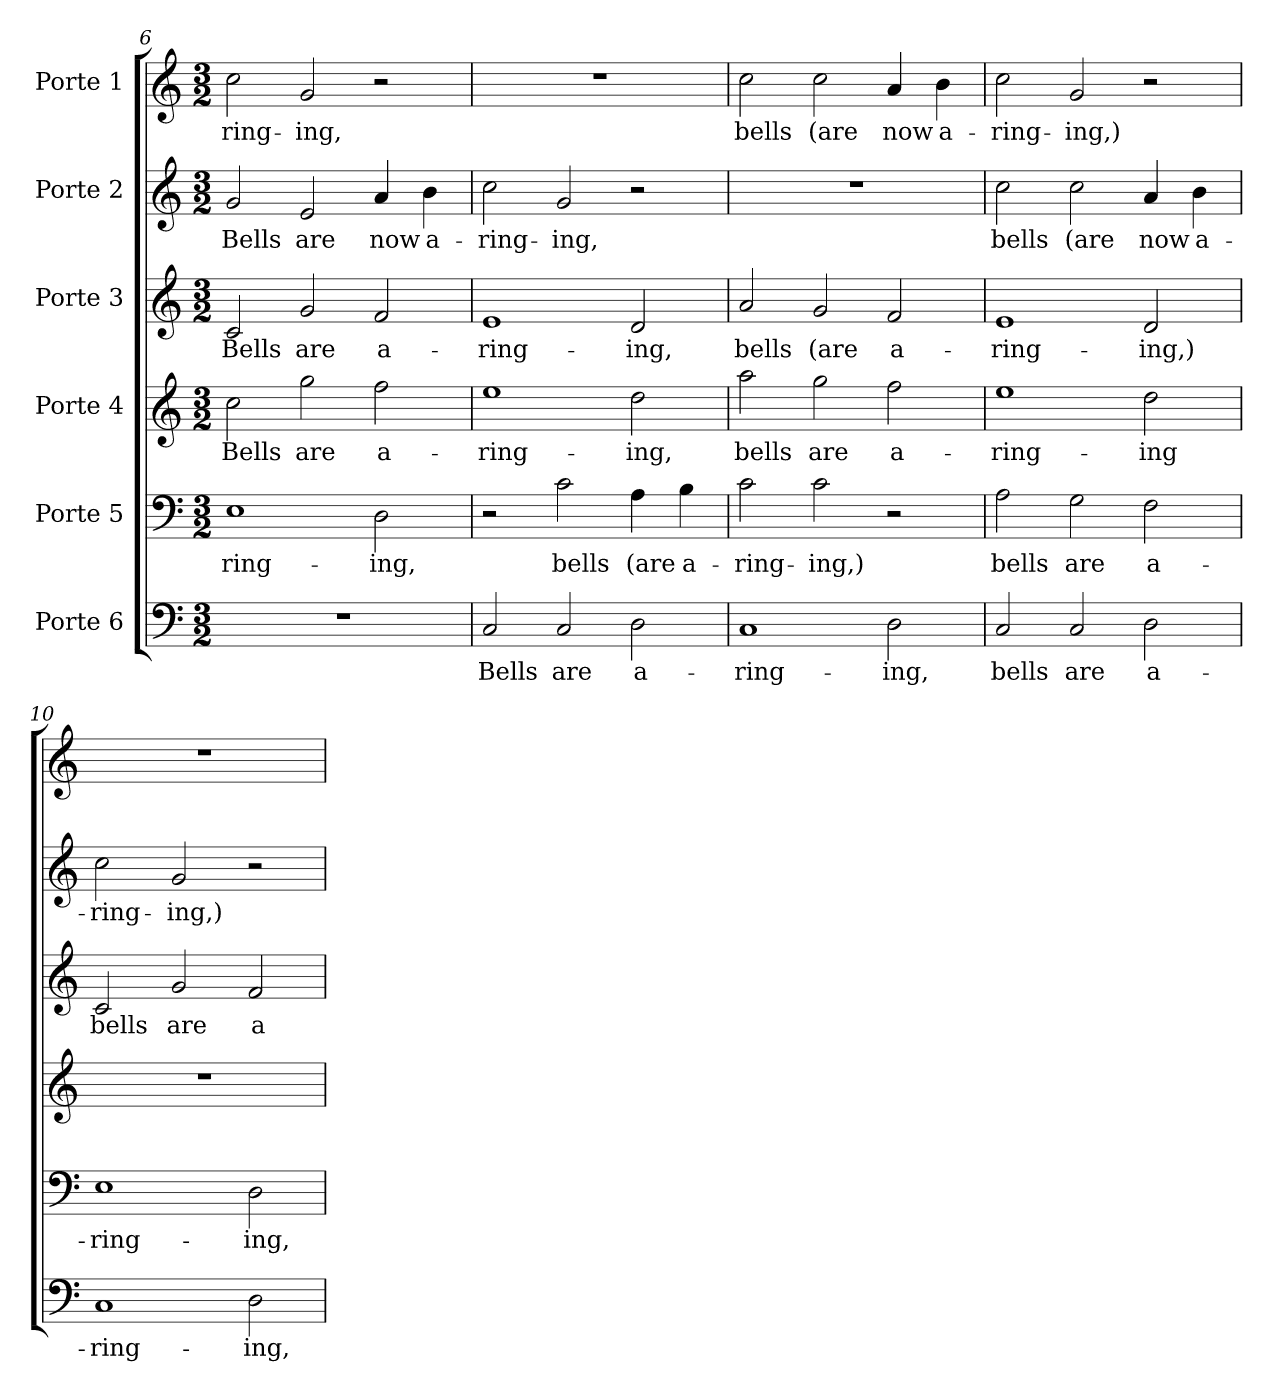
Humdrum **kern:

**kern	**text	**kern	**text	**kern	**text	**kern	**text	**kern	**text	**kern	**text
*part6	*part6	*part5	*part5	*part4	*part4	*part3	*part3	*part2	*part2	*part1	*part1
*staff6	*staff6	*staff5	*staff5	*staff4	*staff4	*staff3	*staff3	*staff2	*staff2	*staff1	*staff1
*I"Porte 6	*	*I"Porte 5	*	*I"Porte 4	*	*I"Porte 3	*	*I"Porte 2	*	*I"Porte 1	*
!!LO:LB:g=z
*clefF4	*	*clefF4	*	*clefG2	*	*clefG2	*	*clefG2	*	*clefG2	*
*M3/2	*	*M3/2	*	*M3/2	*	*M3/2	*	*M3/2	*	*M3/2	*
=6	=6	=6	=6	=6	=6	=6	=6	=6	=6	=6	=6
!	!	!	!LO:LY:b:cj	!	!LO:LY:b:cj	!	!LO:LY:b:cj	!	!LO:LY:b:cj	!	!LO:LY:b:cj
1.r	.	1E	-ring-	2cc\	Bells	2c/	Bells	2g/	Bells	2cc\	-ring-
!	!	!	!	!	!LO:LY:b:cj	!	!LO:LY:b:cj	!	!LO:LY:b:cj	!	!LO:LY:b:cj
.	.	.	.	2gg\	are	2g/	are	2e/	are	2g/	-ing,
!	!	!	!LO:LY:b:cj	!	!LO:LY:b:cj	!	!LO:LY:b:cj	!	!LO:LY:b:cj	!	!
.	.	2D\	-ing,	2ff\	a-	2f/	a-	4a/	now	2r	.
!	!	!	!	!	!	!	!	!	!LO:LY:b:cj	!	!
.	.	.	.	.	.	.	.	4b\	a-	.	.
=7	=7	=7	=7	=7	=7	=7	=7	=7	=7	=7	=7
!	!LO:LY:b:cj	!	!	!	!LO:LY:b:cj	!	!LO:LY:b:cj	!	!LO:LY:b:cj	!	!
2C/	Bells	2r	.	1ee	-ring-	1e	-ring-	2cc\	-ring-	1.r	.
!	!LO:LY:b:cj	!	!LO:LY:b:cj	!	!	!	!	!	!LO:LY:b:cj	!	!
2C/	are	2c\	bells	.	.	.	.	2g/	-ing,	.	.
!	!LO:LY:b:cj	!	!LO:LY:b:cj	!	!LO:LY:b:cj	!	!LO:LY:b:cj	!	!	!	!
2D\	a-	4A\	(are	2dd\	-ing,	2d/	-ing,	2r	.	.	.
!	!	!	!LO:LY:b:cj	!	!	!	!	!	!	!	!
.	.	4B\	a-	.	.	.	.	.	.	.	.
=8	=8	=8	=8	=8	=8	=8	=8	=8	=8	=8	=8
!	!LO:LY:b:cj	!	!LO:LY:b:cj	!	!LO:LY:b:cj	!	!LO:LY:b:cj	!	!	!	!LO:LY:b:cj
1C	-ring-	2c\	-ring-	2aa\	bells	2a/	bells	1.r	.	2cc\	bells
!	!	!	!LO:LY:b:cj	!	!LO:LY:b:cj	!	!LO:LY:b:cj	!	!	!	!LO:LY:b:cj
.	.	2c\	-ing,)	2gg\	are	2g/	(are	.	.	2cc\	(are
!	!LO:LY:b:cj	!	!	!	!LO:LY:b:cj	!	!LO:LY:b:cj	!	!	!	!LO:LY:b:cj
2D\	-ing,	2r	.	2ff\	a-	2f/	a-	.	.	4a/	now
!	!	!	!	!	!	!	!	!	!	!	!LO:LY:b:cj
.	.	.	.	.	.	.	.	.	.	4b\	a-
=9	=9	=9	=9	=9	=9	=9	=9	=9	=9	=9	=9
!	!LO:LY:b:cj	!	!LO:LY:b:cj	!	!LO:LY:b:cj	!	!LO:LY:b:cj	!	!LO:LY:b:cj	!	!LO:LY:b:cj
2C/	bells	2A\	bells	1ee	-ring-	1e	-ring-	2cc\	bells	2cc\	-ring-
!	!LO:LY:b:cj	!	!LO:LY:b:cj	!	!	!	!	!	!LO:LY:b:cj	!	!LO:LY:b:cj
2C/	are	2G\	are	.	.	.	.	2cc\	(are	2g/	-ing,)
!	!LO:LY:b:cj	!	!LO:LY:b:cj	!	!LO:LY:b:cj	!	!LO:LY:b:cj	!	!LO:LY:b:cj	!	!
2D\	a-	2F\	a-	2dd\	-ing	2d/	-ing,)	4a/	now	2r	.
!	!	!	!	!	!	!	!	!	!LO:LY:b:cj	!	!
.	.	.	.	.	.	.	.	4b\	a-	.	.
=10	=10	=10	=10	=10	=10	=10	=10	=10	=10	=10	=10
!	!LO:LY:b:cj	!	!LO:LY:b:cj	!	!	!	!LO:LY:b:cj	!	!LO:LY:b:cj	!	!
1C	-ring-	1E	-ring-	1.r	.	2c/	bells	2cc\	-ring-	1.r	.
!	!	!	!	!	!	!	!LO:LY:b:cj	!	!LO:LY:b:cj	!	!
.	.	.	.	.	.	2g/	are	2g/	-ing,)	.	.
!	!LO:LY:b:cj	!	!LO:LY:b:cj	!	!	!	!LO:LY:b:cj	!	!	!	!
2D\	-ing,	2D\	-ing,	.	.	2f/	a-	2r	.	.	.
=	=	=	=	=	=	=	=	=	=	=	=
*-	*-	*-	*-	*-	*-	*-	*-	*-	*-	*-	*-
